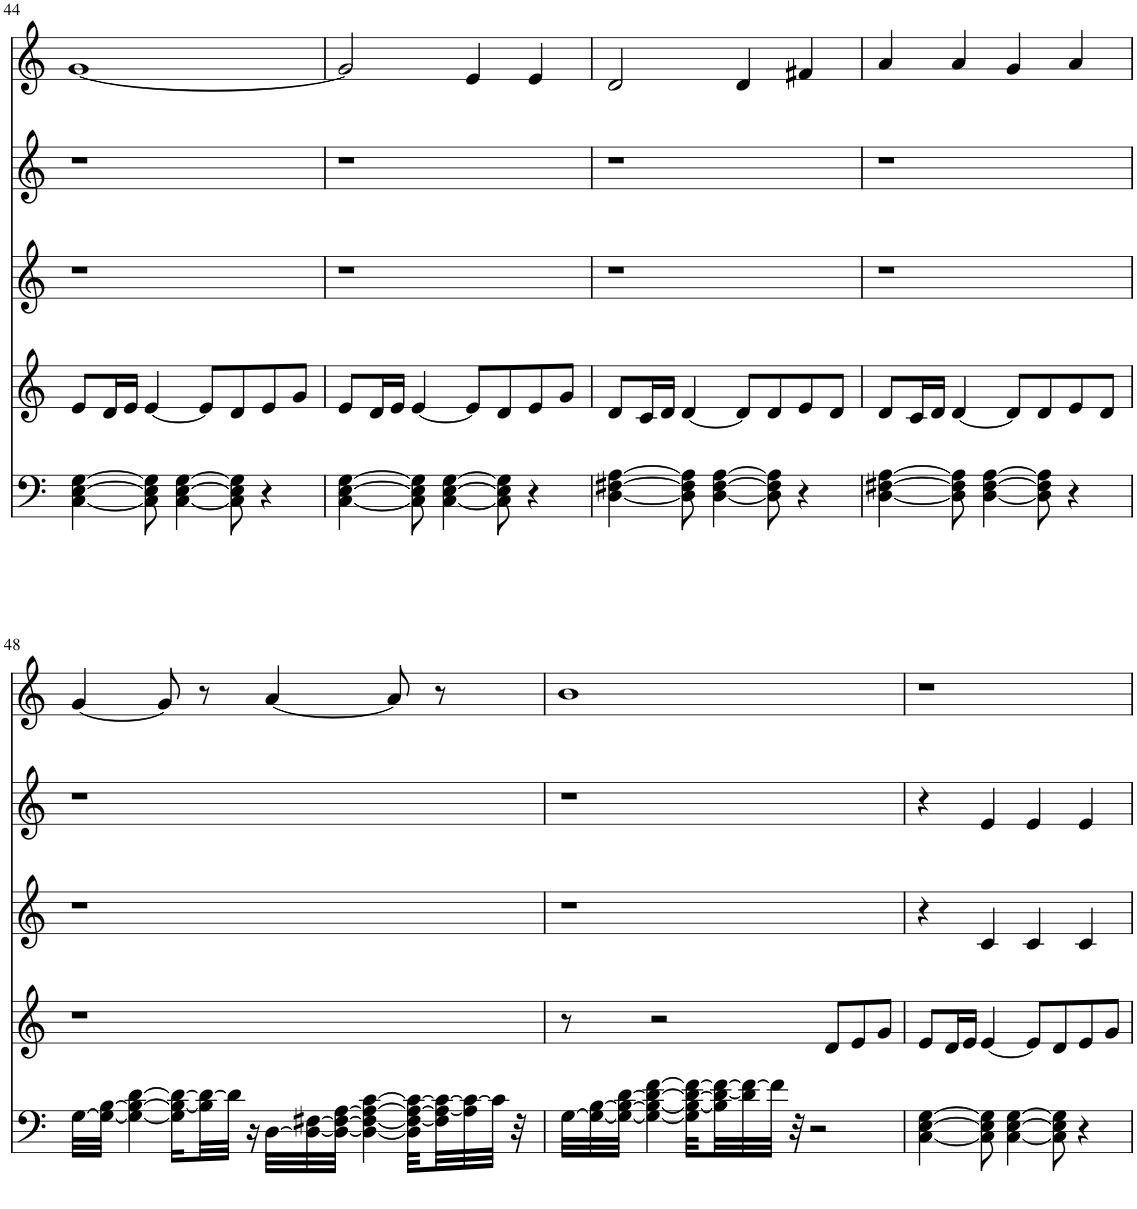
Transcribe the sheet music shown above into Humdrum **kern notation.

**kern	**kern	**kern	**kern	**kern
*part5	*part4	*part3	*part2	*part1
*staff5	*staff4	*staff3	*staff2	*staff1
*I"Guitar II	*I"Guitar I	*I"Clarinet	*I"Viola	*I"Oboe
*	*	*I'Cl	*I'Vla	*I'Ob
!!LO:PB:g=z
*clefF4	*clefG2	*clefG2	*clefG2	*clefG2
*	*	*Trd1c2	*	*
*k[]	*k[]	*k[]	*k[]	*k[]
*M4/4	*M4/4	*M4/4	*M4/4	*M4/4
=44	=44	=44	=44	=44
[4C\ [4E\ [4G\	8e/L	1r	1r	[1g
.	16d/L	.	.	.
.	16e/JJ	.	.	.
8C\] 8E\] 8G\]	[4e/	.	.	.
[4C\ [4E\ [4G\	.	.	.	.
.	8e/L]	.	.	.
8C\] 8E\] 8G\]	8d/	.	.	.
4r	8e/	.	.	.
.	8g/J	.	.	.
=45	=45	=45	=45	=45
[4C\ [4E\ [4G\	8e/L	1r	1r	2g/]
.	16d/L	.	.	.
.	16e/JJ	.	.	.
8C\] 8E\] 8G\]	[4e/	.	.	.
[4C\ [4E\ [4G\	.	.	.	.
.	8e/L]	.	.	4e/
8C\] 8E\] 8G\]	8d/	.	.	.
4r	8e/	.	.	4e/
.	8g/J	.	.	.
=46	=46	=46	=46	=46
[4D\ [4F#X\ [4A\	8d/L	1r	1r	2d/
.	16c/L	.	.	.
.	16d/JJ	.	.	.
8D\] 8F#\] 8A\]	[4d/	.	.	.
[4D\ [4F#\ [4A\	.	.	.	.
.	8d/L]	.	.	4d/
8D\] 8F#\] 8A\]	8d/	.	.	.
4r	8e/	.	.	4f#X/
.	8d/J	.	.	.
=47	=47	=47	=47	=47
[4D\ [4F#X\ [4A\	8d/L	1r	1r	4a/
.	16c/L	.	.	.
.	16d/JJ	.	.	.
8D\] 8F#\] 8A\]	[4d/	.	.	4a/
[4D\ [4F#\ [4A\	.	.	.	.
.	8d/L]	.	.	4g/
8D\] 8F#\] 8A\]	8d/	.	.	.
4r	8e/	.	.	4a/
.	8d/J	.	.	.
!!LO:LB:g=z
=48	=48	=48	=48	=48
[32G\LLL	1r	1r	1r	[4g/
32G\_ [32B\JJJ	.	.	.	.
4G\_ 4B\_ [4d\	.	.	.	.
.	.	.	.	8g/]
16G\] 16B\_ 16d\_LL	.	.	.	.
32B\] 32d\_L	.	.	.	8r
32d\JJJ]	.	.	.	.
16r	.	.	.	.
[32D\LLL	.	.	.	[4a/
32D\_ [32F#X\	.	.	.	.
32D\_ 32F#\_ [32A\JJJ	.	.	.	.
4D\_ 4F#\_ 4A\_ [4c\	.	.	.	.
.	.	.	.	8a/]
32D\] 32F#\_ 32A\_ 32c\_LLL	.	.	.	.
32F#\] 32A\_ 32c\_	.	.	.	8r
32A\] 32c\_	.	.	.	.
32c\JJJ]	.	.	.	.
32r	.	.	.	.
=49	=49	=49	=49	=49
[32G\LLL	8r	1r	1r	1b
32G\_ [32B\	.	.	.	.
32G\_ 32B\_ [32d\JJJ	.	.	.	.
4G\_ 4B\_ 4d\_ [4f\	.	.	.	.
.	2r	.	.	.
32G\] 32B\_ 32d\_ 32f\_LLL	.	.	.	.
32B\] 32d\_ 32f\_	.	.	.	.
32d\] 32f\_	.	.	.	.
32f\JJJ]	.	.	.	.
32r	.	.	.	.
2r	.	.	.	.
.	8d/L	.	.	.
.	8e/	.	.	.
.	8g/J	.	.	.
=50	=50	=50	=50	=50
[4C\ [4E\ [4G\	8e/L	4r	4r	1r
.	16d/L	.	.	.
.	16e/JJ	.	.	.
8C\] 8E\] 8G\]	[4e/	4c/	4e/	.
[4C\ [4E\ [4G\	.	.	.	.
.	8e/L]	4c/	4e/	.
8C\] 8E\] 8G\]	8d/	.	.	.
4r	8e/	4c/	4e/	.
.	8g/J	.	.	.
=	=	=	=	=
*-	*-	*-	*-	*-
